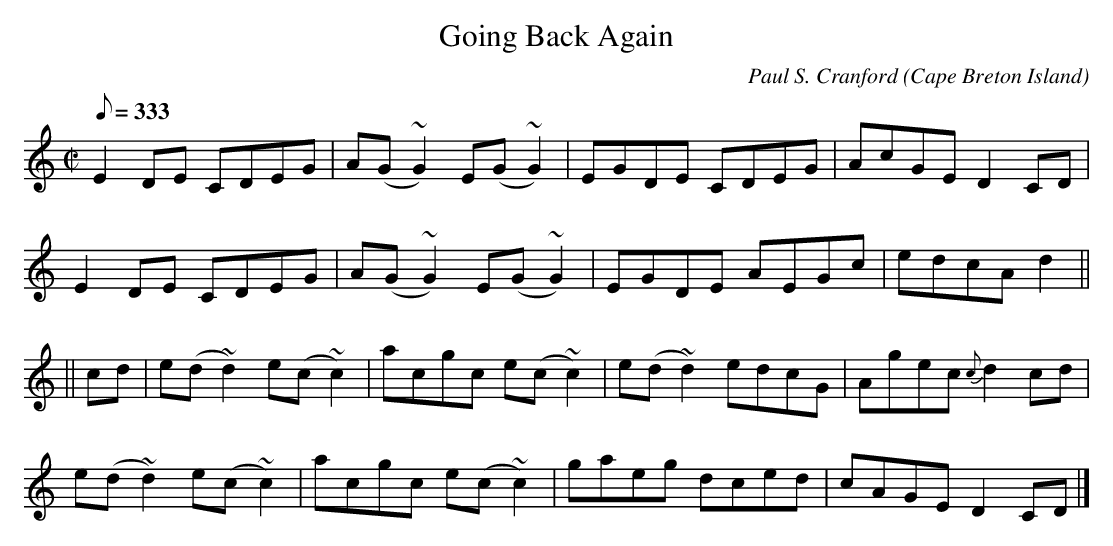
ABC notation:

X:1
T:Going Back Again
C:Paul S. Cranford
O:Cape Breton Island
L:1/8
Q:333
M:C|
K:C
E2 DE CDEG|A(G ~G2) E(G ~G2)|EGDE CDEG|AcGE D2 CD|
E2 DE CDEG|A(G ~G2) E(G ~G2)|EGDE AEGc|edcA d2||
||cd|e(d ~d2) e(c ~c2)|acgc e(c ~c2)|e(d ~d2) edcG|Agec {c}d2 cd|
e(d ~d2) e(c ~c2)|acgc e(c ~c2)|gaeg dced|cAGE D2 CD|]
